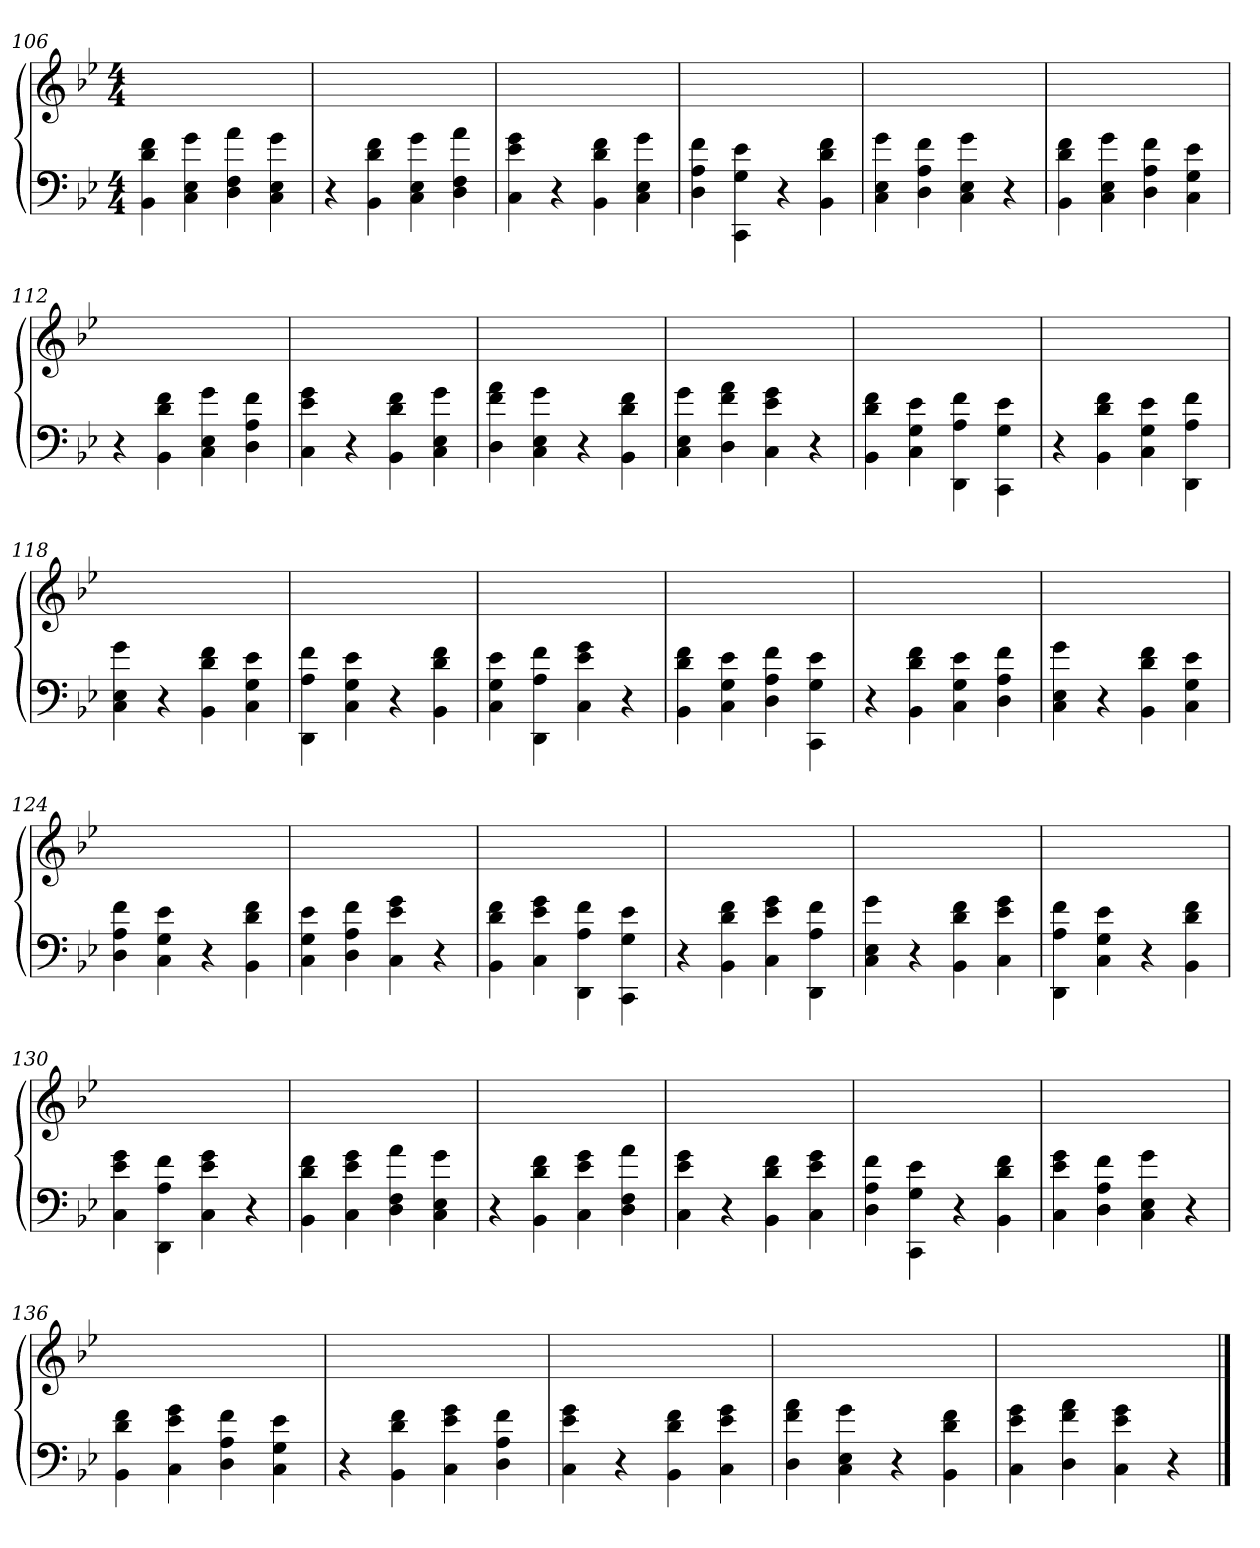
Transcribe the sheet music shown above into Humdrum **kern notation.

**kern	**kern
*part2	*part1
*staff2	*staff1
*clefF4	*clefG2
*k[b-e-]	*k[b-e-]
*B-:	*B-:
*M4/4	*M4/4
=106	=106
4BB- 4d 4f	1ryy
4C 4E- 4g	.
4D 4F 4a	.
4C 4E- 4g	.
=107	=107
4r	1ryy
4BB- 4d 4f	.
4C 4E- 4g	.
4D 4F 4a	.
=108	=108
4C 4e- 4g	1ryy
4r	.
4BB- 4d 4f	.
4C 4E- 4g	.
=109	=109
4D 4A 4f	1ryy
4CC 4G 4e-	.
4r	.
4BB- 4d 4f	.
=110	=110
4C 4E- 4g	1ryy
4D 4A 4f	.
4C 4E- 4g	.
4r	.
=111	=111
4BB- 4d 4f	1ryy
4C 4E- 4g	.
4D 4A 4f	.
4C 4G 4e-	.
=112	=112
4r	1ryy
4BB- 4d 4f	.
4C 4E- 4g	.
4D 4A 4f	.
=113	=113
4C 4e- 4g	1ryy
4r	.
4BB- 4d 4f	.
4C 4E- 4g	.
=114	=114
4D 4f 4a	1ryy
4C 4E- 4g	.
4r	.
4BB- 4d 4f	.
=115	=115
4C 4E- 4g	1ryy
4D 4f 4a	.
4C 4e- 4g	.
4r	.
=116	=116
4BB- 4d 4f	1ryy
4C 4G 4e-	.
4DD 4A 4f	.
4CC 4G 4e-	.
=117	=117
4r	1ryy
4BB- 4d 4f	.
4C 4G 4e-	.
4DD 4A 4f	.
=118	=118
4C 4E- 4g	1ryy
4r	.
4BB- 4d 4f	.
4C 4G 4e-	.
=119	=119
4DD 4A 4f	1ryy
4C 4G 4e-	.
4r	.
4BB- 4d 4f	.
=120	=120
4C 4G 4e-	1ryy
4DD 4A 4f	.
4C 4e- 4g	.
4r	.
=121	=121
4BB- 4d 4f	1ryy
4C 4G 4e-	.
4D 4A 4f	.
4CC 4G 4e-	.
=122	=122
4r	1ryy
4BB- 4d 4f	.
4C 4G 4e-	.
4D 4A 4f	.
=123	=123
4C 4E- 4g	1ryy
4r	.
4BB- 4d 4f	.
4C 4G 4e-	.
=124	=124
4D 4A 4f	1ryy
4C 4G 4e-	.
4r	.
4BB- 4d 4f	.
=125	=125
4C 4G 4e-	1ryy
4D 4A 4f	.
4C 4e- 4g	.
4r	.
=126	=126
4BB- 4d 4f	1ryy
4C 4e- 4g	.
4DD 4A 4f	.
4CC 4G 4e-	.
=127	=127
4r	1ryy
4BB- 4d 4f	.
4C 4e- 4g	.
4DD 4A 4f	.
=128	=128
4C 4E- 4g	1ryy
4r	.
4BB- 4d 4f	.
4C 4e- 4g	.
=129	=129
4DD 4A 4f	1ryy
4C 4G 4e-	.
4r	.
4BB- 4d 4f	.
=130	=130
4C 4e- 4g	1ryy
4DD 4A 4f	.
4C 4e- 4g	.
4r	.
=131	=131
4BB- 4d 4f	1ryy
4C 4e- 4g	.
4D 4F 4a	.
4C 4E- 4g	.
=132	=132
4r	1ryy
4BB- 4d 4f	.
4C 4e- 4g	.
4D 4F 4a	.
=133	=133
4C 4e- 4g	1ryy
4r	.
4BB- 4d 4f	.
4C 4e- 4g	.
=134	=134
4D 4A 4f	1ryy
4CC 4G 4e-	.
4r	.
4BB- 4d 4f	.
=135	=135
4C 4e- 4g	1ryy
4D 4A 4f	.
4C 4E- 4g	.
4r	.
=136	=136
4BB- 4d 4f	1ryy
4C 4e- 4g	.
4D 4A 4f	.
4C 4G 4e-	.
=137	=137
4r	1ryy
4BB- 4d 4f	.
4C 4e- 4g	.
4D 4A 4f	.
=138	=138
4C 4e- 4g	1ryy
4r	.
4BB- 4d 4f	.
4C 4e- 4g	.
=139	=139
4D 4f 4a	1ryy
4C 4E- 4g	.
4r	.
4BB- 4d 4f	.
=140	=140
4C 4e- 4g	1ryy
4D 4f 4a	.
4C 4e- 4g	.
4r	.
==	==
*-	*-
